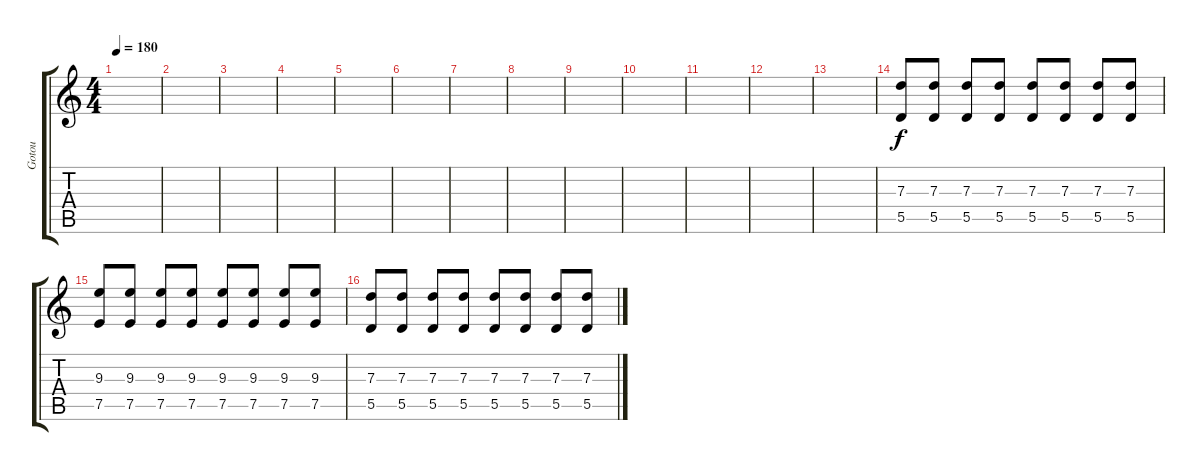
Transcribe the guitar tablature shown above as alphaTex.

\track ("Gotou" "Gotou") {instrument distortionguitar}
\staff {score tabs}
\tuning (E4 B3 G3 D3 A2 E2) {hide}
\ts (4 4)
\tempo 180
\clef g2
\ks c
|
|
|
|
|
|
|
|
|
|
|
|
|
(7.3 5.5).8 (7.3 5.5).8 (7.3 5.5).8 (7.3 5.5).8 (7.3 5.5).8 (7.3 5.5).8 (7.3 5.5).8 (7.3 5.5).8 |
(9.3 7.5).8 (9.3 7.5).8 (9.3 7.5).8 (9.3 7.5).8 (9.3 7.5).8 (9.3 7.5).8 (9.3 7.5).8 (9.3 7.5).8 |
(7.3 5.5).8 (7.3 5.5).8 (7.3 5.5).8 (7.3 5.5).8 (7.3 5.5).8 (7.3 5.5).8 (7.3 5.5).8 (7.3 5.5).8
